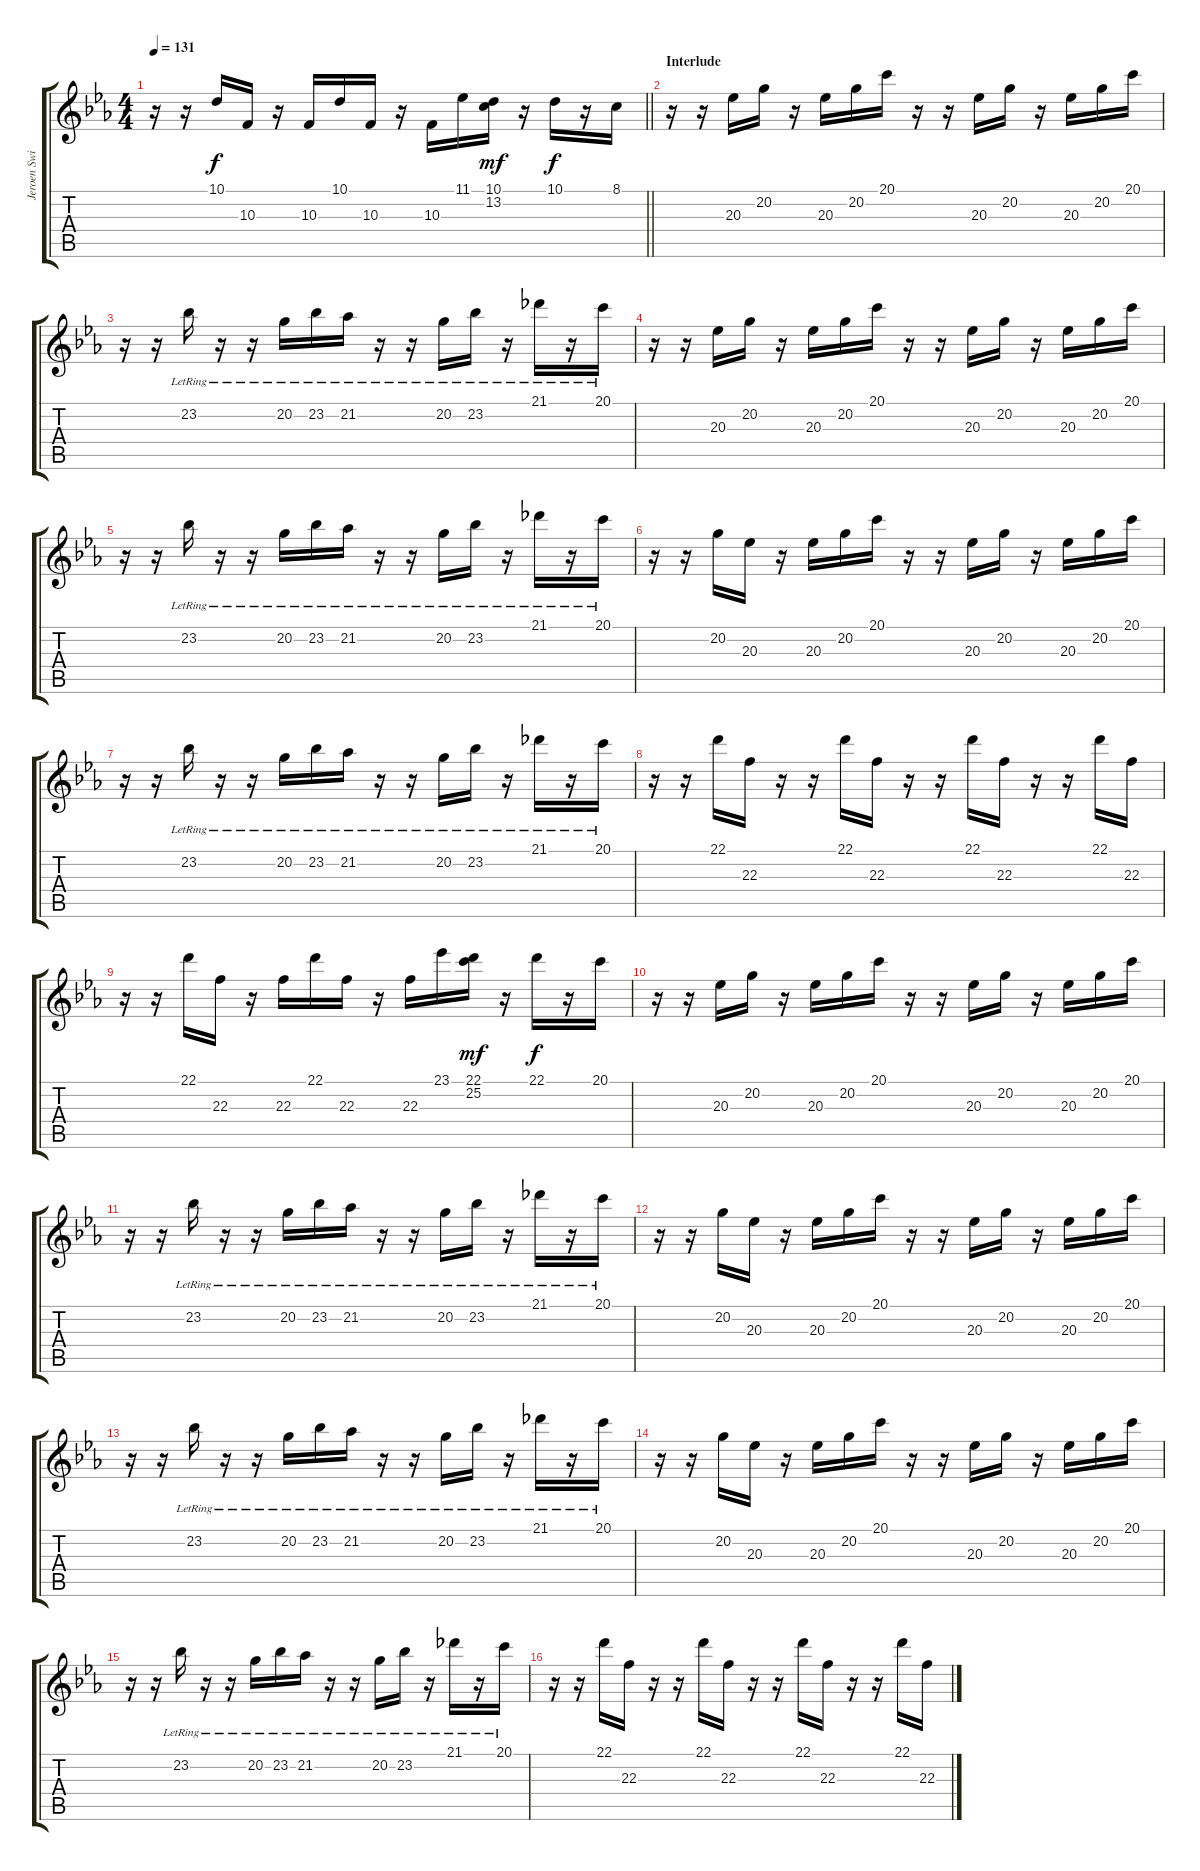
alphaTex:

\track ("Jeroen Swinnen (Keyboard)" "Jeroen Swi") {instrument lead5charang}
\staff {score tabs}
\tuning (E4 B3 G3 D3 A2 E2) {hide}
\ts (4 4)
\tempo 131
\clef g2
\barLineRight lightlight
\ks cminor
r.16{dy f} r.16 10.1.16 10.3.16 r.16 10.3.16 10.1.16 10.3.16 r.16 10.3.16 11.1.16 (10.1 13.2).16{dy mf} r.16 10.1.16{dy f} r.16 8.1.16 |
\section ("" "Interlude")
r.16 r.16 20.3.16 20.2.16 r.16 20.3.16 20.2.16 20.1.16 r.16 r.16 20.3.16 20.2.16 r.16 20.3.16 20.2.16 20.1.16 |
r.16 r.16 23.2{lr}.16 r.16 r.16 20.2{lr}.16 23.2{lr}.16 21.2{lr}.16 r.16 r.16 20.2{lr}.16 23.2{lr}.16 r.16 21.1{lr}.16 r.16 20.1{lr}.16 |
r.16 r.16 20.3.16 20.2.16 r.16 20.3.16 20.2.16 20.1.16 r.16 r.16 20.3.16 20.2.16 r.16 20.3.16 20.2.16 20.1.16 |
r.16 r.16 23.2{lr}.16 r.16 r.16 20.2{lr}.16 23.2{lr}.16 21.2{lr}.16 r.16 r.16 20.2{lr}.16 23.2{lr}.16 r.16 21.1{lr}.16 r.16 20.1{lr}.16 |
r.16 r.16 20.2.16 20.3.16 r.16 20.3.16 20.2.16 20.1.16 r.16 r.16 20.3.16 20.2.16 r.16 20.3.16 20.2.16 20.1.16 |
r.16 r.16 23.2{lr}.16 r.16 r.16 20.2{lr}.16 23.2{lr}.16 21.2{lr}.16 r.16 r.16 20.2{lr}.16 23.2{lr}.16 r.16 21.1{lr}.16 r.16 20.1{lr}.16 |
r.16 r.16 22.1.16 22.3.16 r.16 r.16 22.1.16 22.3.16 r.16 r.16 22.1.16 22.3.16 r.16 r.16 22.1.16 22.3.16 |
r.16 r.16 22.1.16 22.3.16 r.16 22.3.16 22.1.16 22.3.16 r.16 22.3.16 23.1.16 (22.1 25.2).16{dy mf} r.16 22.1.16{dy f} r.16 20.1.16 |
r.16 r.16 20.3.16 20.2.16 r.16 20.3.16 20.2.16 20.1.16 r.16 r.16 20.3.16 20.2.16 r.16 20.3.16 20.2.16 20.1.16 |
r.16 r.16 23.2{lr}.16 r.16 r.16 20.2{lr}.16 23.2{lr}.16 21.2{lr}.16 r.16 r.16 20.2{lr}.16 23.2{lr}.16 r.16 21.1{lr}.16 r.16 20.1{lr}.16 |
r.16 r.16 20.2.16 20.3.16 r.16 20.3.16 20.2.16 20.1.16 r.16 r.16 20.3.16 20.2.16 r.16 20.3.16 20.2.16 20.1.16 |
r.16 r.16 23.2{lr}.16 r.16 r.16 20.2{lr}.16 23.2{lr}.16 21.2{lr}.16 r.16 r.16 20.2{lr}.16 23.2{lr}.16 r.16 21.1{lr}.16 r.16 20.1{lr}.16 |
r.16 r.16 20.2.16 20.3.16 r.16 20.3.16 20.2.16 20.1.16 r.16 r.16 20.3.16 20.2.16 r.16 20.3.16 20.2.16 20.1.16 |
r.16 r.16 23.2{lr}.16 r.16 r.16 20.2{lr}.16 23.2{lr}.16 21.2{lr}.16 r.16 r.16 20.2{lr}.16 23.2{lr}.16 r.16 21.1{lr}.16 r.16 20.1{lr}.16 |
r.16 r.16 22.1.16 22.3.16 r.16 r.16 22.1.16 22.3.16 r.16 r.16 22.1.16 22.3.16 r.16 r.16 22.1.16 22.3.16
